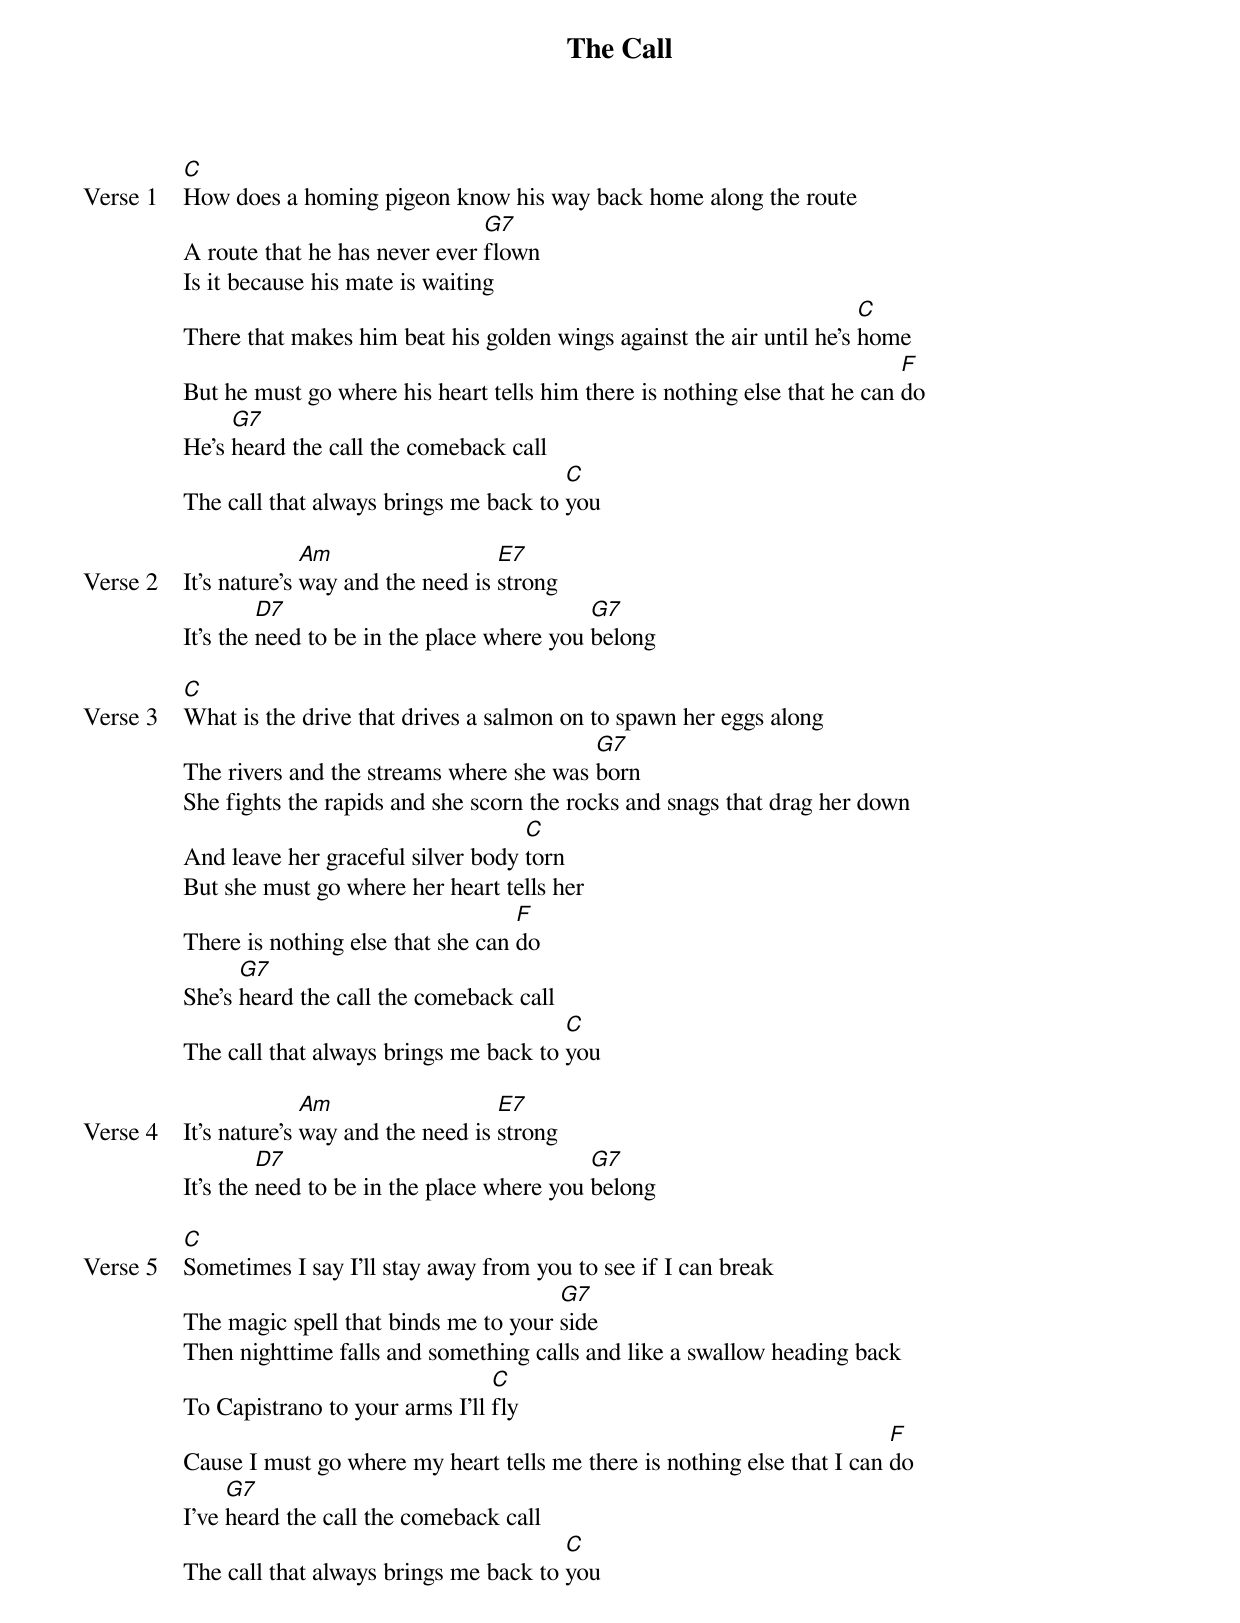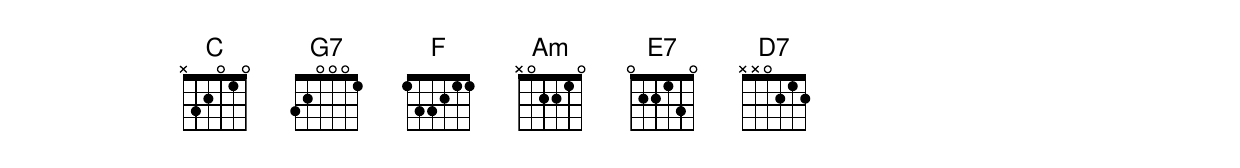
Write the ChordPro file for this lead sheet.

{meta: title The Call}
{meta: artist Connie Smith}
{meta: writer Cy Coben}

{start_of_verse: Verse 1}
[C]How does a homing pigeon know his way back home along the route
A route that he has never ever [G7]flown
Is it because his mate is waiting
There that makes him beat his golden wings against the air until he's [C]home
But he must go where his heart tells him there is nothing else that he can [F]do
He's [G7]heard the call the comeback call
The call that always brings me back to [C]you
{end_of_verse}

{start_of_verse: Verse 2}
It's nature's [Am]way and the need is [E7]strong
It's the [D7]need to be in the place where you [G7]belong
{end_of_verse}

{start_of_verse: Verse 3}
[C]What is the drive that drives a salmon on to spawn her eggs along
The rivers and the streams where she was [G7]born
She fights the rapids and she scorn the rocks and snags that drag her down
And leave her graceful silver body [C]torn
But she must go where her heart tells her
There is nothing else that she can [F]do
She's [G7]heard the call the comeback call
The call that always brings me back to [C]you
{end_of_verse}

{start_of_verse: Verse 4}
It's nature's [Am]way and the need is [E7]strong
It's the [D7]need to be in the place where you [G7]belong
{end_of_verse}

{start_of_verse: Verse 5}
[C]Sometimes I say I'll stay away from you to see if I can break
The magic spell that binds me to your [G7]side
Then nighttime falls and something calls and like a swallow heading back
To Capistrano to your arms I'll [C]fly
Cause I must go where my heart tells me there is nothing else that I can [F]do
I've [G7]heard the call the comeback call
The call that always brings me back to [C]you
{end_of_verse}
